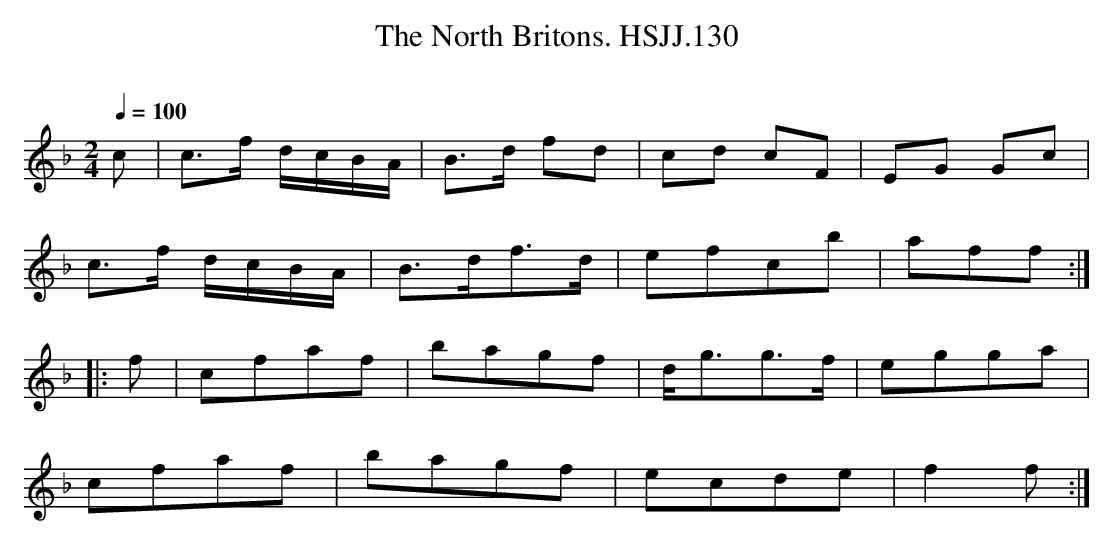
X:1
T:North Britons. HSJJ.130, The
M:2/4
L:1/8
Q:1/4=100
O:
K:F
c|c>f d/c/B/A/|B>d fd|cd cF|EG Gc|
c>f d/c/B/A/|B>df>d|efcb|aff:|
|:f|cfaf|bagf|d<gg>f|egga|
cfaf|bagf|ecde|f2f:|
